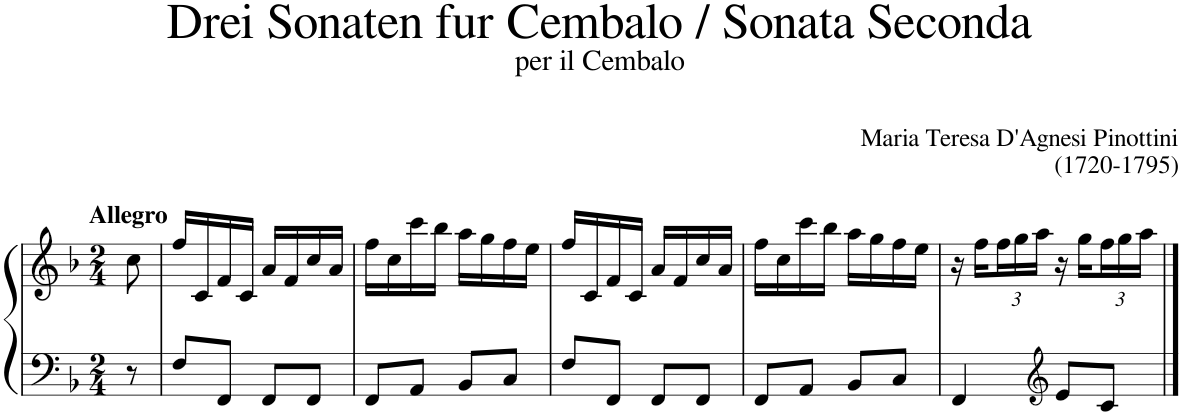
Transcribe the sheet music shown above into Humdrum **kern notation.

**kern	**kern
*part2	*part1
*staff2	*staff1
*I"Piano	*I"Piano
*I'Pno.	*I'Pno.
*clefF4	*clefG2
*k[b-]	*k[b-]
*M2/4	*M2/4
=	=
!	!LO:TX:a:B:t=Allegro
8r	8cc\
=1	=1
8F/L	16ff/LL
.	16c/
8FF/J	16f/
.	16c/JJ
8FF/L	16a/LL
.	16f/
8FF/J	16cc/
.	16a/JJ
=2	=2
8FF/L	16ff\LL
.	16cc\
8AA/J	16ccc\
.	16bb-\JJ
8BB-/L	16aa\LL
.	16gg\
8C/J	16ff\
.	16ee\JJ
=3	=3
8F/L	16ff/LL
.	16c/
8FF/J	16f/
.	16c/JJ
8FF/L	16a/LL
.	16f/
8FF/J	16cc/
.	16a/JJ
=4	=4
8FF/L	16ff\LL
.	16cc\
8AA/J	16ccc\
.	16bb-\JJ
8BB-/L	16aa\LL
.	16gg\
8C/J	16ff\
.	16ee\JJ
=5	=5
4FF/	16r
.	16ff\LL
*	*Xbrackettup
.	24ff\
.	24gg\
.	24aa\JJ
*clefG2	*
8e/L	16r
.	16gg\LL
8c/J	24ff\
.	24gg\
.	24aa\JJ
==	==
*-	*-
